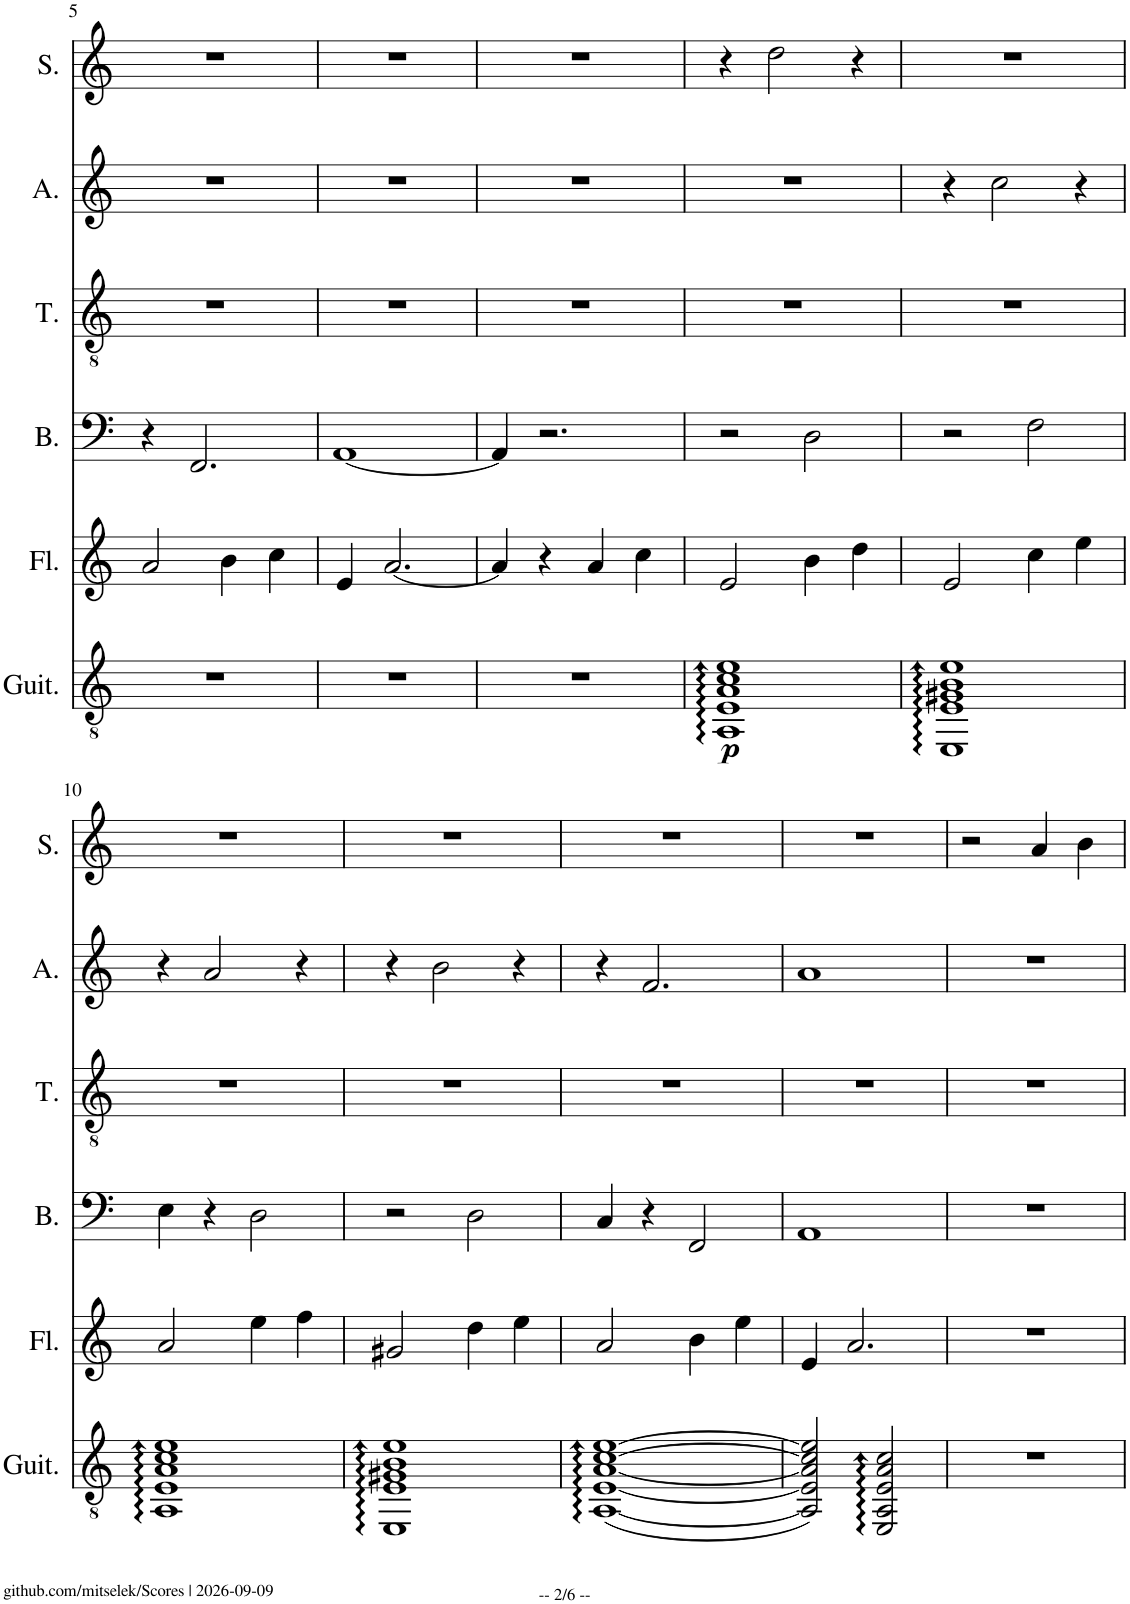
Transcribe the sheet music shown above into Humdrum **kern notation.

**kern	**dynam	**kern	**kern	**kern	**kern	**kern	**kern	**kern
*part7	*part7	*part6	*part5	*part5	*part4	*part3	*part2	*part1
*staff8	*staff8	*staff7	*staff6	*staff5	*staff4	*staff3	*staff2	*staff1
*I"Classical Guitar	*	*I"Flute	*I"Piano	*	*I"Bass	*I"Tenor	*I"Alto	*I"Soprano
*I'Guit.	*	*I'Fl.	*I'Pno.	*	*I'B.	*I'T.	*I'A.	*I'S.
!!LO:PB:g=z
*clefGv2	*	*clefG2	*clefF4	*clefG2	*clefF4	*clefGv2	*clefG2	*clefG2
*	*	*	*	*	*	*	*	*Trd-7c-12
*k[]	*	*k[]	*k[]	*k[]	*k[]	*k[]	*k[]	*k[]
*M4/4	*	*M4/4	*M4/4	*M4/4	*M4/4	*M4/4	*M4/4	*M4/4
=5	=5	=5	=5	=5	=5	=5	=5	=5
1r	.	2a/	4r	2a	4r	1r	1r	1r
.	.	.	2.FF	.	2.FF/	.	.	.
.	.	4b\	.	4b	.	.	.	.
.	.	4cc\	.	4cc	.	.	.	.
=6	=6	=6	=6	=6	=6	=6	=6	=6
1r	.	4e/	[1AA	4e	[1AA	1r	1r	1r
.	.	[2.a/	.	[2.a	.	.	.	.
=7	=7	=7	=7	=7	=7	=7	=7	=7
1r	.	4a/]	4AA]	4a]	4AA/]	1r	1r	1r
!	!	!	!LO:N:vis=2	!	!	!	!	!
.	.	4r	2.r	4r	2.r	.	.	.
.	.	4a/	.	4a	.	.	.	.
.	.	4cc\	.	4cc	.	.	.	.
=8	=8	=8	=8	=8	=8	=8	=8	=8
!	!LO:DY:b	!	!	!	!	!	!	!
1AA 1E 1A 1c 1e	p	2e/	4C 4E 4A 4c	2e	2r	1r	1r	4r
.	.	.	4d	.	.	.	.	2dd\
.	.	4b\	2D	4b	2D\	.	.	.
.	.	4dd\	.	4dd	.	.	.	4r
=9	=9	=9	=9	=9	=9	=9	=9	=9
1EE 1E 1G#X 1B 1e	.	2e/	4BB 4E 4G#X 4B	2e	2r	1r	4r	1r
.	.	.	4c	.	.	.	2cc\	.
.	.	4cc\	2F	4cc	2F\	.	.	.
.	.	4ee\	.	4ee	.	.	4r	.
!!LO:LB:g=z
=10	=10	=10	=10	=10	=10	=10	=10	=10
1AA 1E 1A 1c 1e	.	2a/	4C 4E 4A 4c	2a	4E\	1r	4r	1r
.	.	.	4A	.	4r	.	2a/	.
.	.	4ee\	2D	4ee	2D\	.	.	.
.	.	4ff\	.	4ff	.	.	4r	.
=11	=11	=11	=11	=11	=11	=11	=11	=11
1EE 1E 1G#X 1B 1e	.	2g#X/	4BB 4D 4E 4G#X 4B	2g#X	2r	1r	4r	1r
.	.	.	4B	.	.	.	2b\	.
.	.	4dd\	2D	4dd	2D\	.	.	.
.	.	4ee\	.	4ee	.	.	4r	.
=12	=12	=12	=12	=12	=12	=12	=12	=12
([1AA [1E [1A [1c [1e	.	2a/	[1E [1A [1c 1e	4a	4C/	1r	4r	1r
.	.	.	.	[4f	4r	.	2.f/	.
.	.	4b\	.	4f] 4b	2FF/	.	.	.
.	.	4ee\	.	4ee	.	.	.	.
=13	=13	=13	=13	=13	=13	=13	=13	=13
2AA/] 2E/] 2A/] 2c/] 2e/])	.	4e/	2E] 2A] 2c]	4e	1AA	1r	1a	1r
.	.	2.a/	.	[2.a	.	.	.	.
2EE/ 2AA/ 2E/ 2A/ 2c/	.	.	2E 2A 2c 2e	.	.	.	.	.
=14	=14	=14	=14	=14	=14	=14	=14	=14
1r	.	1r	4AA 4A	4a]	1r	1r	1r	2r
.	.	.	4r	4r	.	.	.	.
.	.	.	2r	4a	.	.	.	4a/
.	.	.	.	4b	.	.	.	4b\
=	=	=	=	=	=	=	=	=
*-	*-	*-	*-	*-	*-	*-	*-	*-
